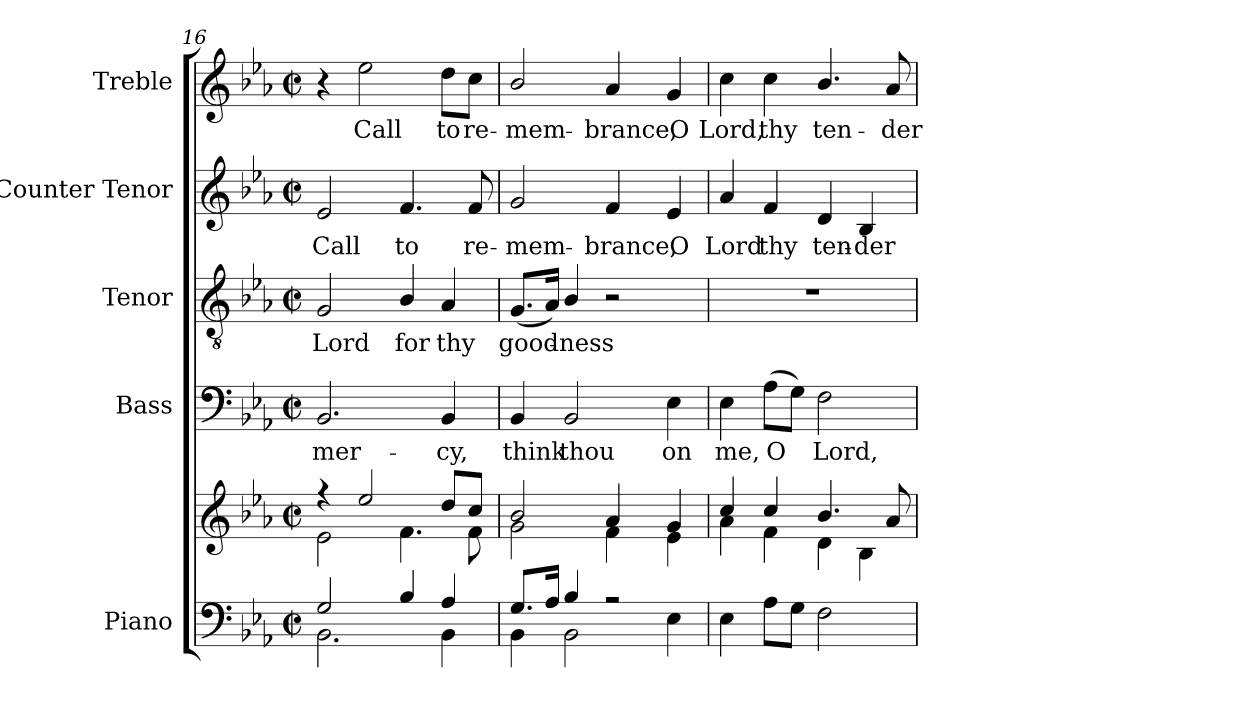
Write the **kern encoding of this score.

**kern	**kern	**kern	**text	**kern	**text	**kern	**text	**kern	**text
*part5	*part5	*part4	*part4	*part3	*part3	*part2	*part2	*part1	*part1
*staff6	*staff5	*staff4	*staff4	*staff3	*staff3	*staff2	*staff2	*staff1	*staff1
*I"Piano	*	*I"Bass	*	*I"Tenor	*	*I"Counter Tenor	*	*I"Treble	*
*I'Pno.	*	*I'B.	*	*I'T.	*	*	*	*	*
!!LO:PB:g=z
*clefF4	*clefG2	*clefF4	*	*clefGv2	*	*clefG2	*	*clefG2	*
*	*	*	*	*ITrd7c12	*	*	*	*	*
*k[b-e-a-]	*k[b-e-a-]	*k[b-e-a-]	*	*k[b-e-a-]	*	*k[b-e-a-]	*	*k[b-e-a-]	*
*E-:	*E-:	*E-:	*	*E-:	*	*E-:	*	*E-:	*
*M2/2	*M2/2	*M2/2	*	*M2/2	*	*M2/2	*	*M2/2	*
*met(c|)	*met(c|)	*met(c|)	*	*met(c|)	*	*met(c|)	*	*met(c|)	*
=16	=16	=16	=16	=16	=16	=16	=16	=16	=16
*^	*^	*	*	*	*	*	*	*	*
!	!	!	!	!	!LO:LY:b:color=#000000	!	!	!	!	!	!
!	!	!	!	!	!	!	!LO:LY:b:color=#000000	!	!	!	!
!	!	!	!	!	!	!	!	!	!LO:LY:b:color=#000000	!	!
2Gi/	2.BB-i\	4r	2e-i\	2.BB-i/	mer-	2GGi/	Lord	2e-i/	Call	4r	.
!	!	!	!	!	!	!	!	!	!	!	!LO:LY:b:color=#000000
.	.	2ee-i/	.	.	.	.	.	.	.	2ee-i\	Call
!	!	!	!	!	!	!	!LO:LY:b:color=#000000	!	!	!	!
!	!	!	!	!	!	!	!	!	!LO:LY:b:color=#000000	!	!
4B-i/	.	.	4.fi\	.	.	4BB-i/	for	4.fi/	to	.	.
!	!	!	!	!	!LO:LY:b:color=#000000	!	!	!	!	!	!
!	!	!	!	!	!	!	!LO:LY:b:color=#000000	!	!	!	!
!	!	!	!	!	!	!	!	!	!	!	!LO:LY:b:color=#000000
4A-i/	4BB-i\	8ddi/L	.	4BB-i/	-cy,	4AA-i/	thy	.	.	8ddi\L	to
!	!	!	!	!	!	!	!	!	!LO:LY:b:color=#000000	!	!
!	!	!	!	!	!	!	!	!	!	!	!LO:LY:b:color=#000000
.	.	8cci/J	8fi\	.	.	.	.	8fi/	re-	8cci\J	re-
=17	=17	=17	=17	=17	=17	=17	=17	=17	=17	=17	=17
!	!	!	!	!	!LO:LY:b:color=#000000	!	!	!	!	!	!
!	!	!	!	!	!	!	!LO:LY:b:color=#000000	!	!	!	!
!	!	!	!	!	!	!	!	!	!LO:LY:b:color=#000000	!	!
!	!	!	!	!	!	!	!	!	!	!	!LO:LY:b:color=#000000
8.Gi/L	4BB-i\	2b-i/	2gi\	4BB-i/	think	(8.GGi/L	good-	2gi/	-mem-	2b-i/	-mem-
16A-i/Jk	.	.	.	.	.	16AA-i/Jk)	.	.	.	.	.
!	!	!	!	!	!LO:LY:b:color=#000000	!	!	!	!	!	!
!	!	!	!	!	!	!	!LO:LY:b:color=#000000	!	!	!	!
4B-i/	2BB-i\	.	.	2BB-i/	thou	4BB-i/	-ness	.	.	.	.
!	!	!	!	!	!	!	!	!	!LO:LY:b:color=#000000	!	!
!	!	!	!	!	!	!	!	!	!	!	!LO:LY:b:color=#000000
2r	.	4a-i/	4fi\	.	.	2r	.	4fi/	-brance,	4a-i/	-brance,
!	!	!	!	!	!LO:LY:b:color=#000000	!	!	!	!	!	!
!	!	!	!	!	!	!	!	!	!LO:LY:b:color=#000000	!	!
!	!	!	!	!	!	!	!	!	!	!	!LO:LY:b:color=#000000
.	4E-i\	4gi/	4e-i\	4E-i\	on	.	.	4e-i/	O	4gi/	O
*v	*v	*	*	*	*	*	*	*	*	*	*
=18	=18	=18	=18	=18	=18	=18	=18	=18	=18	=18
*^	*	*	*	*	*	*	*	*	*	*
!	!	!	!	!	!LO:LY:b:color=#000000	!	!	!	!	!	!
*v	*v	*	*	*	*	*	*	*	*	*	*
*^	*	*	*	*	*	*	*	*	*	*
!	!	!	!	!	!	!	!	!	!LO:LY:b:color=#000000	!	!
*v	*v	*	*	*	*	*	*	*	*	*	*
*^	*	*	*	*	*	*	*	*	*	*
!	!	!	!	!	!	!	!	!	!	!	!LO:LY:b:color=#000000
*v	*v	*	*	*	*	*	*	*	*	*	*
4E-i\	4cci/	4a-i\	4E-i\	me,	1r	.	4a-i/	Lord	4cci\	Lord,
!	!	!	!	!LO:LY:b:color=#000000	!	!	!	!	!	!
!	!	!	!	!	!	!	!	!LO:LY:b:color=#000000	!	!
!	!	!	!	!	!	!	!	!	!	!LO:LY:b:color=#000000
8A-i\L	4cci/	4fi\	(8A-i\L	O	.	.	4fi/	thy	4cci\	thy
8Gi\J	.	.	8Gi\J)	.	.	.	.	.	.	.
!	!	!	!	!LO:LY:b:color=#000000	!	!	!	!	!	!
!	!	!	!	!	!	!	!	!LO:LY:b:color=#000000	!	!
!	!	!	!	!	!	!	!	!	!	!LO:LY:b:color=#000000
2Fi\	4.b-i/	4di\	2Fi\	Lord,	.	.	4di/	ten-	4.b-i/	ten-
!	!	!	!	!	!	!	!	!LO:LY:b:color=#000000	!	!
.	.	4B-i\	.	.	.	.	4B-i/	-der	.	.
!	!	!	!	!	!	!	!	!	!	!LO:LY:b:color=#000000
.	8a-i/	.	.	.	.	.	.	.	8a-i/	-der
*	*v	*v	*	*	*	*	*	*	*	*
=	=	=	=	=	=	=	=	=	=
*-	*-	*-	*-	*-	*-	*-	*-	*-	*-
